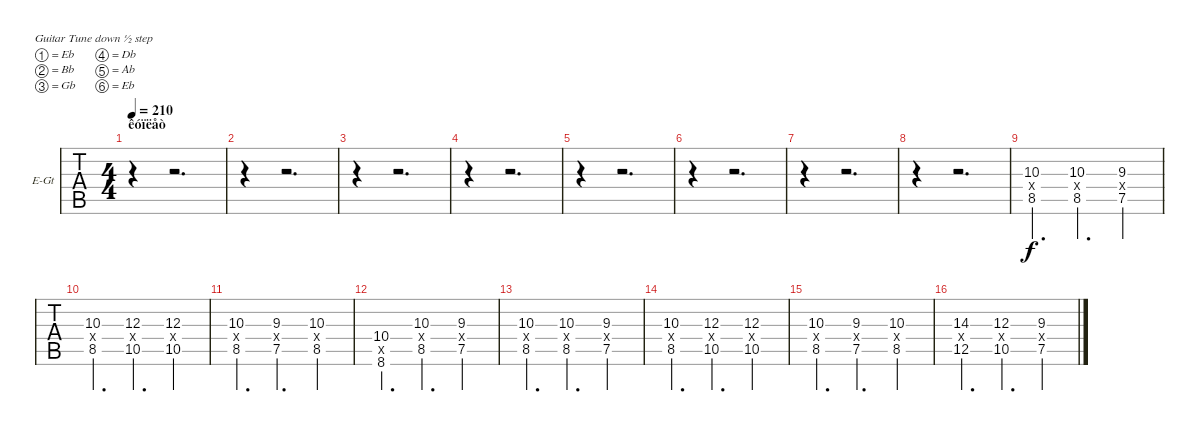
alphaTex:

\bracketExtendMode groupsimilarinstruments
\firstSystemTrackNameOrientation horizontal
\otherSystemsTrackNameOrientation horizontal
\track ("Electric Guitar2" "E-Gt") {instrument distortionguitar}
\staff {tabs}
\tuning (Eb4 Bb3 Gb3 Db3 Ab2 Eb2)
\ts (4 4)
\section ("" "êóïëåò")
\tempo 210
\clef g2
\ks c
r.4{dy f} r.2{d} |
r.4 r.2{d} |
r.4 r.2{d} |
r.4 r.2{d} |
r.4 r.2{d} |
r.4 r.2{d} |
r.4 r.2{d} |
r.4 r.2{d} |
(10.3 0.4{x} 8.5).4{d} (10.3 0.4{x} 8.5).4{d} (9.3 0.4{x} 7.5).4 |
(10.3 0.4{x} 8.5).4{d} (12.3 0.4{x} 10.5).4{d} (12.3 0.4{x} 10.5).4 |
(10.3 0.4{x} 8.5).4{d} (9.3 0.4{x} 7.5).4{d} (10.3 0.4{x} 8.5).4 |
(10.4 3.5{x} 8.6).4{d} (10.3 0.4{x} 8.5).4{d} (9.3 0.4{x} 7.5).4 |
(10.3 0.4{x} 8.5).4{d} (10.3 0.4{x} 8.5).4{d} (9.3 0.4{x} 7.5).4 |
(10.3 0.4{x} 8.5).4{d} (12.3 0.4{x} 10.5).4{d} (12.3 0.4{x} 10.5).4 |
(10.3 0.4{x} 8.5).4{d} (9.3 0.4{x} 7.5).4{d} (10.3 0.4{x} 8.5).4 |
(14.3 0.4{x} 12.5).4{d} (12.3 0.4{x} 10.5).4{d} (9.3 0.4{x} 7.5).4
